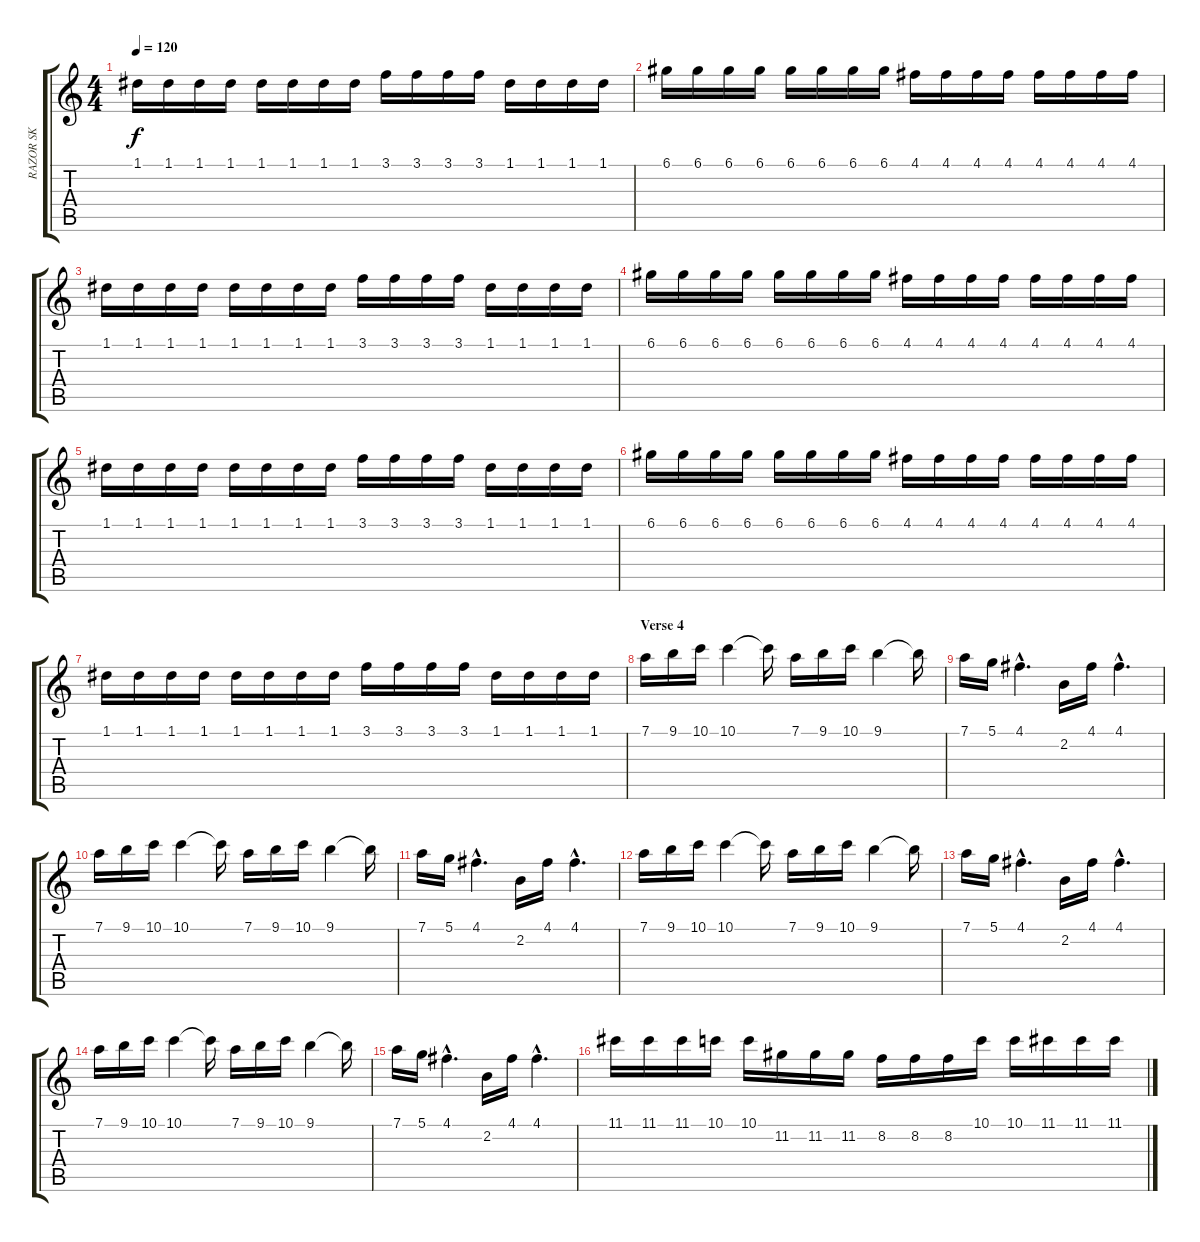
\track ("RAZOR SK" "RAZOR SK") {instrument distortionguitar}
\staff {score tabs}
\tuning (D4 A3 F3 C3 G2 C2) {hide}
\ts (4 4)
\tempo 120
\clef g2
\ks c
1.1.16{dy f} 1.1.16 1.1.16 1.1.16 1.1.16 1.1.16 1.1.16 1.1.16 3.1.16 3.1.16 3.1.16 3.1.16 1.1.16 1.1.16 1.1.16 1.1.16 |
6.1.16 6.1.16 6.1.16 6.1.16 6.1.16 6.1.16 6.1.16 6.1.16 4.1.16 4.1.16 4.1.16 4.1.16 4.1.16 4.1.16 4.1.16 4.1.16 |
1.1.16 1.1.16 1.1.16 1.1.16 1.1.16 1.1.16 1.1.16 1.1.16 3.1.16 3.1.16 3.1.16 3.1.16 1.1.16 1.1.16 1.1.16 1.1.16 |
6.1.16 6.1.16 6.1.16 6.1.16 6.1.16 6.1.16 6.1.16 6.1.16 4.1.16 4.1.16 4.1.16 4.1.16 4.1.16 4.1.16 4.1.16 4.1.16 |
1.1.16 1.1.16 1.1.16 1.1.16 1.1.16 1.1.16 1.1.16 1.1.16 3.1.16 3.1.16 3.1.16 3.1.16 1.1.16 1.1.16 1.1.16 1.1.16 |
6.1.16 6.1.16 6.1.16 6.1.16 6.1.16 6.1.16 6.1.16 6.1.16 4.1.16 4.1.16 4.1.16 4.1.16 4.1.16 4.1.16 4.1.16 4.1.16 |
1.1.16 1.1.16 1.1.16 1.1.16 1.1.16 1.1.16 1.1.16 1.1.16 3.1.16 3.1.16 3.1.16 3.1.16 1.1.16 1.1.16 1.1.16 1.1.16 |
\section ("" "Verse 4")
7.1.16 9.1.16 10.1.16 10.1.4 10.1{t}.16 7.1.16 9.1.16 10.1.16 9.1.4 9.1{t}.16 |
7.1.16 5.1.16 4.1{hac}.4{d} 2.2.16 4.1.16 4.1{hac}.4{d} |
7.1.16 9.1.16 10.1.16 10.1.4 10.1{t}.16 7.1.16 9.1.16 10.1.16 9.1.4 9.1{t}.16 |
7.1.16 5.1.16 4.1{hac}.4{d} 2.2.16 4.1.16 4.1{hac}.4{d} |
7.1.16 9.1.16 10.1.16 10.1.4 10.1{t}.16 7.1.16 9.1.16 10.1.16 9.1.4 9.1{t}.16 |
7.1.16 5.1.16 4.1{hac}.4{d} 2.2.16 4.1.16 4.1{hac}.4{d} |
7.1.16 9.1.16 10.1.16 10.1.4 10.1{t}.16 7.1.16 9.1.16 10.1.16 9.1.4 9.1{t}.16 |
7.1.16 5.1.16 4.1{hac}.4{d} 2.2.16 4.1.16 4.1{hac}.4{d} |
11.1.16 11.1.16 11.1.16 10.1.16 10.1.16 11.2.16 11.2.16 11.2.16 8.2.16 8.2.16 8.2.16 10.1.16 10.1.16 11.1.16 11.1.16 11.1.16
